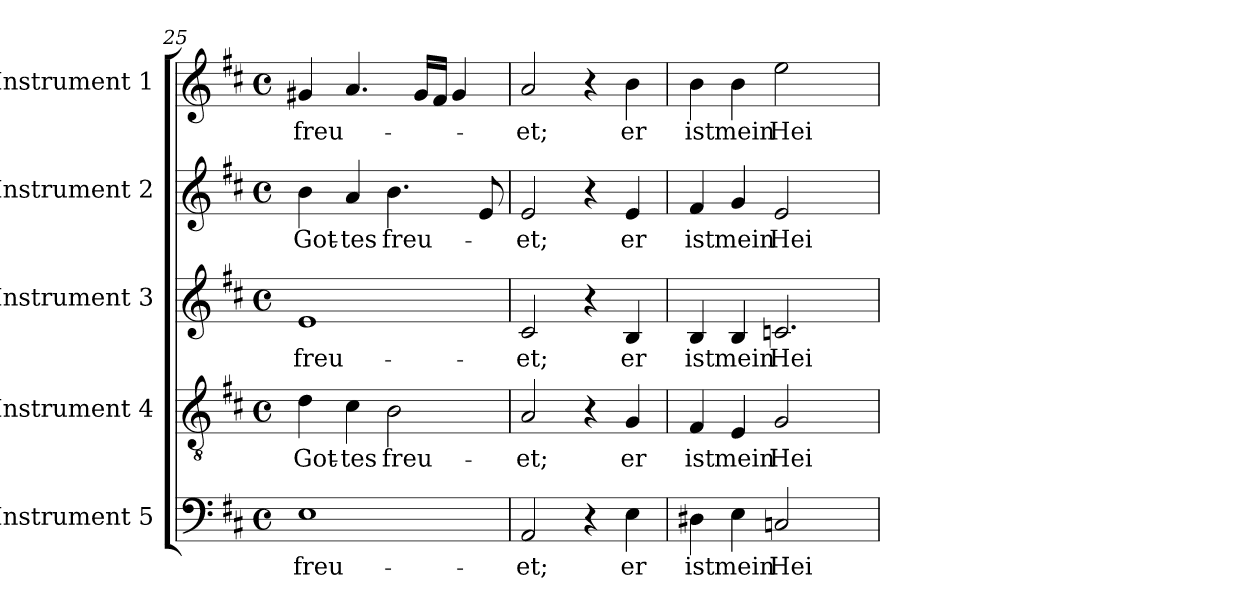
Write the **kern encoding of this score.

**kern	**text	**kern	**text	**kern	**text	**kern	**text	**kern	**text
*part5	*part5	*part4	*part4	*part3	*part3	*part2	*part2	*part1	*part1
*staff5	*staff5	*staff4	*staff4	*staff3	*staff3	*staff2	*staff2	*staff1	*staff1
*I"Instrument 5	*	*I"Instrument 4	*	*I"Instrument 3	*	*I"Instrument 2	*	*I"Instrument 1	*
*clefF4	*	*clefGv2	*	*clefG2	*	*clefG2	*	*clefG2	*
*k[f#c#]	*	*k[f#c#]	*	*k[f#c#]	*	*k[f#c#]	*	*k[f#c#]	*
*D:	*	*D:	*	*D:	*	*D:	*	*D:	*
*M4/4	*	*M4/4	*	*M4/4	*	*M4/4	*	*M4/4	*
*met(c)	*	*met(c)	*	*met(c)	*	*met(c)	*	*met(c)	*
=25	=25	=25	=25	=25	=25	=25	=25	=25	=25
!	!LO:LY:b:cj	!	!LO:LY:b:cj	!	!LO:LY:b:cj	!	!LO:LY:b:cj	!	!LO:LY:b
1E	freu-	4d\	Got-	1e	freu-	4b\	Got-	4g#X/	freu-
!	!	!	!LO:LY:b:cj	!	!	!	!LO:LY:b:cj	!	!
.	.	4c#\	-tes	.	.	4a/	-tes	4.a/	.
!	!	!	!LO:LY:b:cj	!	!	!	!LO:LY:b	!	!
.	.	2B\	freu-	.	.	4.b\	freu-	.	.
.	.	.	.	.	.	.	.	16g#/L	.
.	.	.	.	.	.	.	.	16f#/J	.
.	.	.	.	.	.	.	.	4g#/	.
.	.	.	.	.	.	8e/	.	.	.
=26	=26	=26	=26	=26	=26	=26	=26	=26	=26
!	!LO:LY:b:cj	!	!LO:LY:b:cj	!	!LO:LY:b:cj	!	!LO:LY:b:cj	!	!LO:LY:b:cj
2AA/	-et;	2A/	-et;	2c#/	-et;	2e/	-et;	2a/	-et;
4r	.	4r	.	4r	.	4r	.	4r	.
!	!LO:LY:b:cj	!	!LO:LY:b:cj	!	!LO:LY:b:cj	!	!LO:LY:b:cj	!	!LO:LY:b:cj
4E\	er	4G/	er	4B/	er	4e/	er	4b\	er
!!LO:LB:g=z
=27	=27	=27	=27	=27	=27	=27	=27	=27	=27
!	!LO:LY:b:cj	!	!LO:LY:b:cj	!	!LO:LY:b:cj	!	!LO:LY:b:cj	!	!LO:LY:b:cj
4D#X\	ist	4F#/	ist	4B/	ist	4f#/	ist	4b\	ist
!	!LO:LY:b:cj	!	!LO:LY:b:cj	!	!LO:LY:b:cj	!	!LO:LY:b:cj	!	!LO:LY:b:cj
4E\	mein	4E/	mein	4B/	mein	4g/	mein	4b\	mein
!	!LO:LY:b:cj	!	!LO:LY:b:cj	!	!LO:LY:b:cj	!	!LO:LY:b:cj	!	!LO:LY:b:cj
2Cn/	Hei-	2G/	Hei-	2.cn/	Hei-	2e/	Hei-	2ee\	Hei-
4ryy	.	4ryy	.	.	.	4ryy	.	4ryy	.
=	=	=	=	=	=	=	=	=	=
*-	*-	*-	*-	*-	*-	*-	*-	*-	*-
